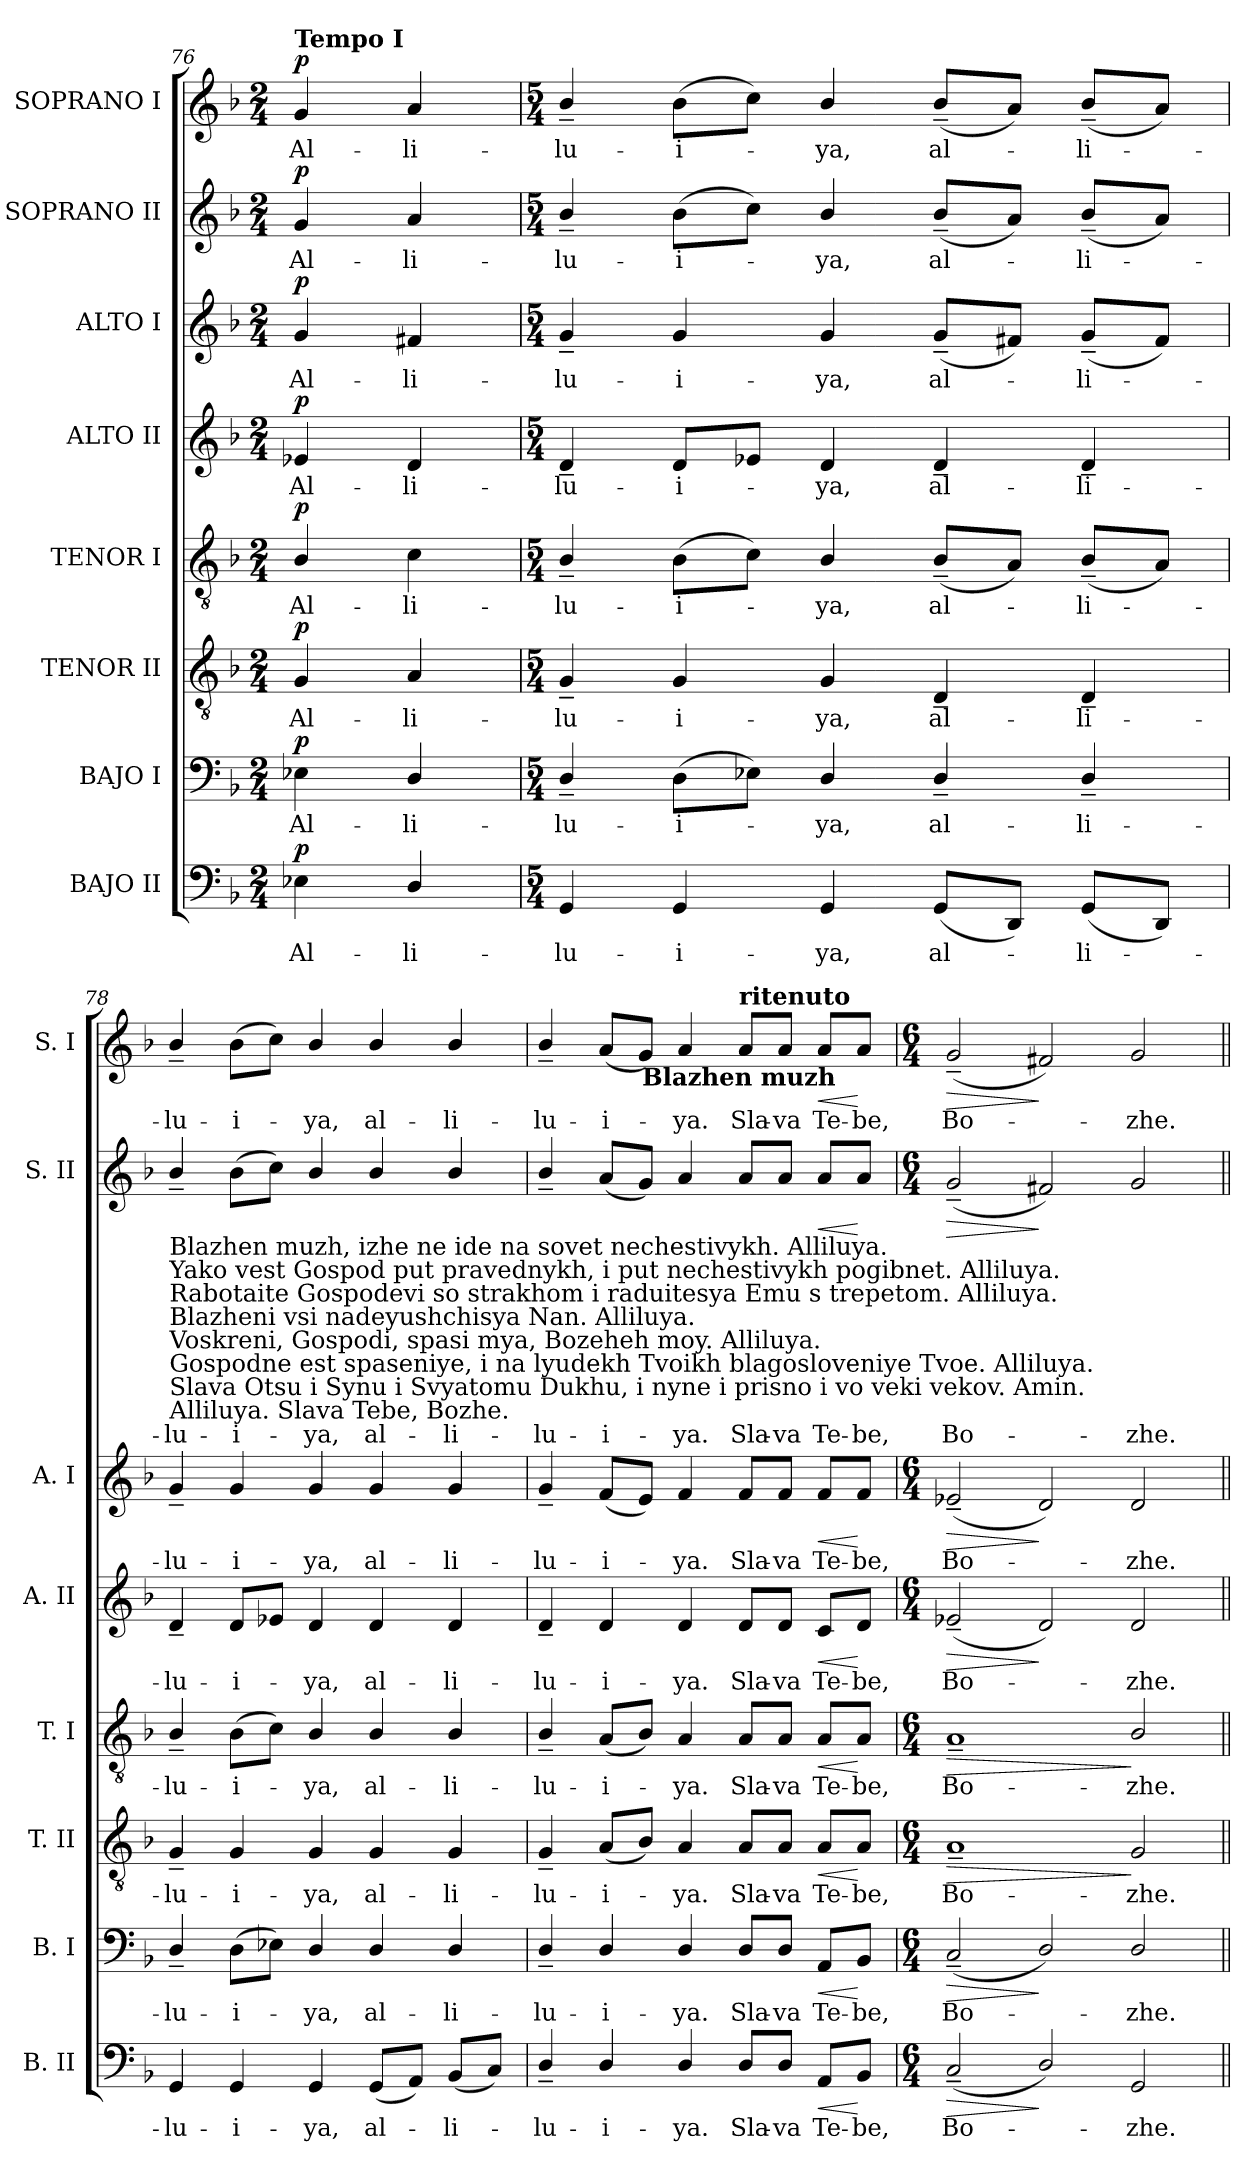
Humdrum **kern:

**kern	**text	**dynam	**kern	**text	**dynam	**kern	**text	**dynam	**kern	**text	**dynam	**kern	**text	**dynam	**kern	**text	**dynam	**kern	**text	**dynam	**kern	**text	**dynam
*part8	*part8	*part8	*part7	*part7	*part7	*part6	*part6	*part6	*part5	*part5	*part5	*part4	*part4	*part4	*part3	*part3	*part3	*part2	*part2	*part2	*part1	*part1	*part1
*staff8	*staff8	*staff8	*staff7	*staff7	*staff7	*staff6	*staff6	*staff6	*staff5	*staff5	*staff5	*staff4	*staff4	*staff4	*staff3	*staff3	*staff3	*staff2	*staff2	*staff2	*staff1	*staff1	*staff1
*I"BAJO II	*	*	*I"BAJO I	*	*	*I"TENOR II	*	*	*I"TENOR I	*	*	*I"ALTO II	*	*	*I"ALTO I	*	*	*I"SOPRANO II	*	*	*I"SOPRANO I	*	*
*I'B. II	*	*	*I'B. I	*	*	*I'T. II	*	*	*I'T. I	*	*	*I'A. II	*	*	*I'A. I	*	*	*I'S. II	*	*	*I'S. I	*	*
*clefF4	*	*	*clefF4	*	*	*clefGv2	*	*	*clefGv2	*	*	*clefG2	*	*	*clefG2	*	*	*clefG2	*	*	*clefG2	*	*
*	*	*	*	*	*	*ITrd7c12	*	*	*ITrd7c12	*	*	*	*	*	*	*	*	*	*	*	*	*	*
*k[b-]	*	*	*k[b-]	*	*	*k[b-]	*	*	*k[b-]	*	*	*k[b-]	*	*	*k[b-]	*	*	*k[b-]	*	*	*k[b-]	*	*
*F:	*	*	*F:	*	*	*F:	*	*	*F:	*	*	*F:	*	*	*F:	*	*	*F:	*	*	*F:	*	*
*M2/4	*	*	*M2/4	*	*	*M2/4	*	*	*M2/4	*	*	*M2/4	*	*	*M2/4	*	*	*M2/4	*	*	*M2/4	*	*
=76	=76	=76	=76	=76	=76	=76	=76	=76	=76	=76	=76	=76	=76	=76	=76	=76	=76	=76	=76	=76	=76	=76	=76
!	!	!	!	!	!	!	!	!	!	!	!	!	!	!	!	!	!	!	!	!	!LO:TX:a:B:t=Tempo I	!	!
!	!LO:LY:b	!LO:DY:a	!	!LO:LY:b	!LO:DY:a	!	!LO:LY:b	!LO:DY:a	!	!LO:LY:b	!LO:DY:a	!	!LO:LY:b	!LO:DY:a	!	!LO:LY:b	!LO:DY:a	!	!LO:LY:b	!LO:DY:a	!	!LO:LY:b	!LO:DY:a
4E-X\	Al-	p	4E-X\	Al-	p	4GG/	Al-	p	4BB-/	Al-	p	4e-X/	Al-	p	4g/	Al-	p	4g/	Al-	p	4g/	Al-	p
!	!LO:LY:b	!	!	!LO:LY:b	!	!	!LO:LY:b	!	!	!LO:LY:b	!	!	!LO:LY:b	!	!	!LO:LY:b	!	!	!LO:LY:b	!	!	!LO:LY:b	!
4D/	-li-	.	4D/	-li-	.	4AA/	-li-	.	4C\	-li-	.	4d/	-li-	.	4f#X/	-li-	.	4a/	-li-	.	4a/	-li-	.
=77	=77	=77	=77	=77	=77	=77	=77	=77	=77	=77	=77	=77	=77	=77	=77	=77	=77	=77	=77	=77	=77	=77	=77
*M5/4	*	*	*M5/4	*	*	*M5/4	*	*	*M5/4	*	*	*M5/4	*	*	*M5/4	*	*	*M5/4	*	*	*M5/4	*	*
!	!LO:LY:b	!	!	!LO:LY:b	!	!	!LO:LY:b	!	!	!LO:LY:b	!	!	!LO:LY:b	!	!	!LO:LY:b	!	!	!LO:LY:b	!	!	!LO:LY:b	!
4GG/	-lu-	.	4D~>/	-lu-	.	4GG~</	-lu-	.	4BB-~>/	-lu-	.	4d~</	-lu-	.	4g~</	-lu-	.	4b-~>/	-lu-	.	4b-~>/	-lu-	.
!	!LO:LY:b	!	!	!LO:LY:b	!	!	!LO:LY:b	!	!	!LO:LY:b	!	!	!LO:LY:b	!	!	!LO:LY:b	!	!	!LO:LY:b	!	!	!LO:LY:b	!
4GG/	-i-	.	(>8D\L	-i-	.	4GG/	-i-	.	(>8BB-\L	-i-	.	8d/L	-i-	.	4g/	-i-	.	(>8b-\L	-i-	.	(>8b-\L	-i-	.
.	.	.	8E-X\J)	.	.	.	.	.	8C\J)	.	.	8e-X/J	.	.	.	.	.	8cc\J)	.	.	8cc\J)	.	.
!	!LO:LY:b	!	!	!LO:LY:b	!	!	!LO:LY:b	!	!	!LO:LY:b	!	!	!LO:LY:b	!	!	!LO:LY:b	!	!	!LO:LY:b	!	!	!LO:LY:b	!
4GG/	-ya,	.	4D/	-ya,	.	4GG/	-ya,	.	4BB-/	-ya,	.	4d/	-ya,	.	4g/	-ya,	.	4b-/	-ya,	.	4b-/	-ya,	.
!	!LO:LY:b	!	!	!LO:LY:b	!	!	!LO:LY:b	!	!	!LO:LY:b	!	!	!LO:LY:b	!	!	!LO:LY:b	!	!	!LO:LY:b	!	!	!LO:LY:b	!
(<8GG/L	al-	.	4D~>/	al-	.	4DD~</	al-	.	(<8BB-~</L	al-	.	4d~</	al-	.	(<8g~</L	al-	.	(<8b-~</L	al-	.	(<8b-~</L	al-	.
8DD/J)	.	.	.	.	.	.	.	.	8AA/J)	.	.	.	.	.	8f#X/J)	.	.	8a/J)	.	.	8a/J)	.	.
!	!LO:LY:b	!	!	!LO:LY:b	!	!	!LO:LY:b	!	!	!LO:LY:b	!	!	!LO:LY:b	!	!	!LO:LY:b	!	!	!LO:LY:b	!	!	!LO:LY:b	!
(<8GG/L	-li-	.	4D~>/	-li-	.	4DD~</	-li-	.	(<8BB-~</L	-li-	.	4d~</	-li-	.	(<8g~</L	-li-	.	(<8b-~</L	-li-	.	(<8b-~</L	-li-	.
8DD/J)	.	.	.	.	.	.	.	.	8AA/J)	.	.	.	.	.	8f#/J)	.	.	8a/J)	.	.	8a/J)	.	.
!!LO:PB:g=z
=78	=78	=78	=78	=78	=78	=78	=78	=78	=78	=78	=78	=78	=78	=78	=78	=78	=78	=78	=78	=78	=78	=78	=78
!	!	!	!	!	!	!	!	!	!	!	!	!	!	!	!	!	!	!LO:TX:b:t=Blazhen muzh, izhe ne ide na sovet nechestivykh. Alliluya.\nYako vest Gospod put pravednykh, i put nechestivykh pogibnet. Alliluya.\nRabotaite Gospodevi so strakhom i raduitesya Emu s trepetom. Alliluya.\nBlazheni vsi nadeyushchisya Nan. Alliluya.\nVoskreni, Gospodi, spasi mya, Bozeheh moy. Alliluya.\nGospodne est spaseniye, i na lyudekh Tvoikh blagosloveniye Tvoe. Alliluya.\nSlava Otsu i Synu i Svyatomu Dukhu, i nyne i prisno i vo veki vekov. Amin.\nAlliluya. Slava Tebe, Bozhe.	!	!	!	!	!
!	!LO:LY:b	!	!	!LO:LY:b	!	!	!LO:LY:b	!	!	!LO:LY:b	!	!	!LO:LY:b	!	!	!LO:LY:b	!	!	!LO:LY:b	!	!	!LO:LY:b	!
4GG/	-lu-	.	4D~>/	-lu-	.	4GG~</	-lu-	.	4BB-~>/	-lu-	.	4d~</	-lu-	.	4g~</	-lu-	.	4b-~>/	-lu-	.	4b-~>/	-lu-	.
!	!LO:LY:b	!	!	!LO:LY:b	!	!	!LO:LY:b	!	!	!LO:LY:b	!	!	!LO:LY:b	!	!	!LO:LY:b	!	!	!LO:LY:b	!	!	!LO:LY:b	!
4GG/	-i-	.	(>8D\L	-i-	.	4GG/	-i-	.	(>8BB-\L	-i-	.	8d/L	-i-	.	4g/	-i-	.	(>8b-\L	-i-	.	(>8b-\L	-i-	.
.	.	.	8E-X\J)	.	.	.	.	.	8C\J)	.	.	8e-X/J	.	.	.	.	.	8cc\J)	.	.	8cc\J)	.	.
!	!LO:LY:b	!	!	!LO:LY:b	!	!	!LO:LY:b	!	!	!LO:LY:b	!	!	!LO:LY:b	!	!	!LO:LY:b	!	!	!LO:LY:b	!	!	!LO:LY:b	!
4GG/	-ya,	.	4D/	-ya,	.	4GG/	-ya,	.	4BB-/	-ya,	.	4d/	-ya,	.	4g/	-ya,	.	4b-/	-ya,	.	4b-/	-ya,	.
!	!LO:LY:b	!	!	!LO:LY:b	!	!	!LO:LY:b	!	!	!LO:LY:b	!	!	!LO:LY:b	!	!	!LO:LY:b	!	!	!LO:LY:b	!	!	!LO:LY:b	!
(<8GG/L	al-	.	4D/	al-	.	4GG/	al-	.	4BB-/	al-	.	4d/	al-	.	4g/	al-	.	4b-/	al-	.	4b-/	al-	.
8AA/J)	.	.	.	.	.	.	.	.	.	.	.	.	.	.	.	.	.	.	.	.	.	.	.
!	!LO:LY:b	!	!	!LO:LY:b	!	!	!LO:LY:b	!	!	!LO:LY:b	!	!	!LO:LY:b	!	!	!LO:LY:b	!	!	!LO:LY:b	!	!	!LO:LY:b	!
(<8BB-/L	-li-	.	4D/	-li-	.	4GG/	-li-	.	4BB-/	-li-	.	4d/	-li-	.	4g/	-li-	.	4b-/	-li-	.	4b-/	-li-	.
8C/J)	.	.	.	.	.	.	.	.	.	.	.	.	.	.	.	.	.	.	.	.	.	.	.
=79	=79	=79	=79	=79	=79	=79	=79	=79	=79	=79	=79	=79	=79	=79	=79	=79	=79	=79	=79	=79	=79	=79	=79
!	!LO:LY:b	!	!	!LO:LY:b	!	!	!LO:LY:b	!	!	!LO:LY:b	!	!	!LO:LY:b	!	!	!LO:LY:b	!	!	!LO:LY:b	!	!	!LO:LY:b	!
4D~>/	-lu-	.	4D~>/	-lu-	.	4GG~</	-lu-	.	4BB-~>/	-lu-	.	4d~</	-lu-	.	4g~</	-lu-	.	4b-~>/	-lu-	.	4b-~>/	-lu-	.
!	!LO:LY:b	!	!	!LO:LY:b	!	!	!LO:LY:b	!	!	!LO:LY:b	!	!	!LO:LY:b	!	!	!LO:LY:b	!	!	!LO:LY:b	!	!	!LO:LY:b	!
4D/	-i-	.	4D/	-i-	.	(<8AA/L	-i-	.	(<8AA/L	-i-	.	4d/	-i-	.	(<8f/L	-i-	.	(<8a/L	-i-	.	(<8a/L	-i-	.
.	.	.	.	.	.	8BB-/J)	.	.	8BB-/J)	.	.	.	.	.	8e/J)	.	.	8g/J)	.	.	8g/J)	.	.
!	!LO:LY:b	!	!	!LO:LY:b	!	!	!LO:LY:b	!	!	!LO:LY:b	!	!	!LO:LY:b	!	!	!LO:LY:b	!	!	!LO:LY:b	!	!	!LO:LY:b	!
4D/	-ya.	.	4D/	-ya.	.	4AA/	-ya.	.	4AA/	-ya.	.	4d/	-ya.	.	4f/	-ya.	.	4a/	-ya.	.	4a/	-ya.	.
!	!	!	!	!	!	!	!	!	!	!	!	!	!	!	!	!	!	!	!	!	!LO:TX:b:B:cj:t=Blazhen muzh	!	!
!	!	!	!	!	!	!	!	!	!	!	!	!	!	!	!	!	!	!	!	!	!LO:TX:a:B:t=ritenuto	!	!
!	!LO:LY:b	!	!	!LO:LY:b	!	!	!LO:LY:b	!	!	!LO:LY:b	!	!	!LO:LY:b	!	!	!LO:LY:b	!	!	!LO:LY:b	!	!	!LO:LY:b	!
8D/L	Sla-	.	8D/L	Sla-	.	8AA/L	Sla-	.	8AA/L	Sla-	.	8d/L	Sla-	.	8f/L	Sla-	.	8a/L	Sla-	.	8a/L	Sla-	.
!	!LO:LY:b	!	!	!LO:LY:b	!	!	!LO:LY:b	!	!	!LO:LY:b	!	!	!LO:LY:b	!	!	!LO:LY:b	!	!	!LO:LY:b	!	!	!LO:LY:b	!
8D/J	-va	.	8D/J	-va	.	8AA/J	-va	.	8AA/J	-va	.	8d/J	-va	.	8f/J	-va	.	8a/J	-va	.	8a/J	-va	.
!	!LO:LY:b	!LO:HP:b	!	!LO:LY:b	!LO:HP:b	!	!LO:LY:b	!LO:HP:b	!	!LO:LY:b	!LO:HP:b	!	!LO:LY:b	!LO:HP:b	!	!LO:LY:b	!LO:HP:b	!	!LO:LY:b	!LO:HP:b	!	!LO:LY:b	!LO:HP:b
8AA/L	Te-	<	8AA/L	Te-	<	8AA/L	Te-	<	8AA/L	Te-	<	8c/L	Te-	<	8f/L	Te-	<	8a/L	Te-	<	8a/L	Te-	<
!	!LO:LY:b	!	!	!LO:LY:b	!	!	!LO:LY:b	!	!	!LO:LY:b	!	!	!LO:LY:b	!	!	!LO:LY:b	!	!	!LO:LY:b	!	!	!LO:LY:b	!
8BB-/J	-be,	[	8BB-/J	-be,	[	8AA/J	-be,	[	8AA/J	-be,	[	8d/J	-be,	[	8f/J	-be,	[	8a/J	-be,	[	8a/J	-be,	[
=80	=80	=80	=80	=80	=80	=80	=80	=80	=80	=80	=80	=80	=80	=80	=80	=80	=80	=80	=80	=80	=80	=80	=80
*M6/4	*	*	*M6/4	*	*	*M6/4	*	*	*M6/4	*	*	*M6/4	*	*	*M6/4	*	*	*M6/4	*	*	*M6/4	*	*
!	!LO:LY:b	!LO:HP:b	!	!LO:LY:b	!LO:HP:b	!	!LO:LY:b	!LO:HP:b	!	!LO:LY:b	!LO:HP:b	!	!LO:LY:b	!LO:HP:b	!	!LO:LY:b	!LO:HP:b	!	!LO:LY:b	!LO:HP:b	!	!LO:LY:b	!LO:HP:b
(<2C~</	Bo-	>	(<2C~</	Bo-	>	1AA~<	Bo-	>	1AA~<	Bo-	>	(<2e-X~</	Bo-	>	(<2e-X~</	Bo-	>	(<2g~</	Bo-	>	(<2g~</	Bo-	>
2D/)	.	]	2D/)	.	]	.	.	.	.	.	.	2d/)	.	]	2d/)	.	]	2f#X/)	.	]	2f#X/)	.	]
!	!LO:LY:b	!	!	!LO:LY:b	!	!	!LO:LY:b	!	!	!LO:LY:b	!	!	!LO:LY:b	!	!	!LO:LY:b	!	!	!LO:LY:b	!	!	!LO:LY:b	!
2GG/	-zhe.	.	2D/	-zhe.	.	2GG/	-zhe.	]	2BB-/	-zhe.	]	2d/	-zhe.	.	2d/	-zhe.	.	2g/	-zhe.	.	2g/	-zhe.	.
=||	=||	=||	=||	=||	=||	=||	=||	=||	=||	=||	=||	=||	=||	=||	=||	=||	=||	=||	=||	=||	=||	=||	=||
*-	*-	*-	*-	*-	*-	*-	*-	*-	*-	*-	*-	*-	*-	*-	*-	*-	*-	*-	*-	*-	*-	*-	*-
